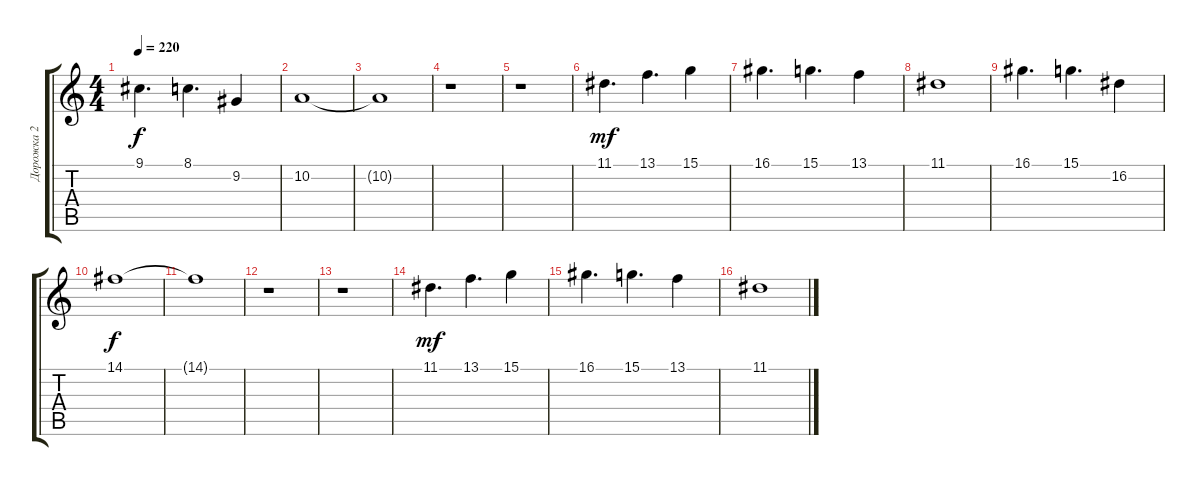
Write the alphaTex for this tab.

\track ("Дорожка 2" "Дорожка 2") {instrument tremolostrings}
\staff {score tabs}
\tuning (E4 B3 G3 D3 A2 E2) {hide}
\ts (4 4)
\tempo 220
\clef g2
\ks c
9.1.4{d dy f} 8.1.4{d} 9.2.4 |
10.2.1 |
10.2{t}.1 |
r.1 |
r.1 |
11.1.4{d dy mf} 13.1.4{d} 15.1.4 |
16.1.4{d} 15.1.4{d} 13.1.4 |
11.1.1 |
16.1.4{d} 15.1.4{d} 16.2.4 |
14.1.1{dy f} |
14.1{t}.1 |
r.1 |
r.1 |
11.1.4{d dy mf} 13.1.4{d} 15.1.4 |
16.1.4{d} 15.1.4{d} 13.1.4 |
11.1.1
